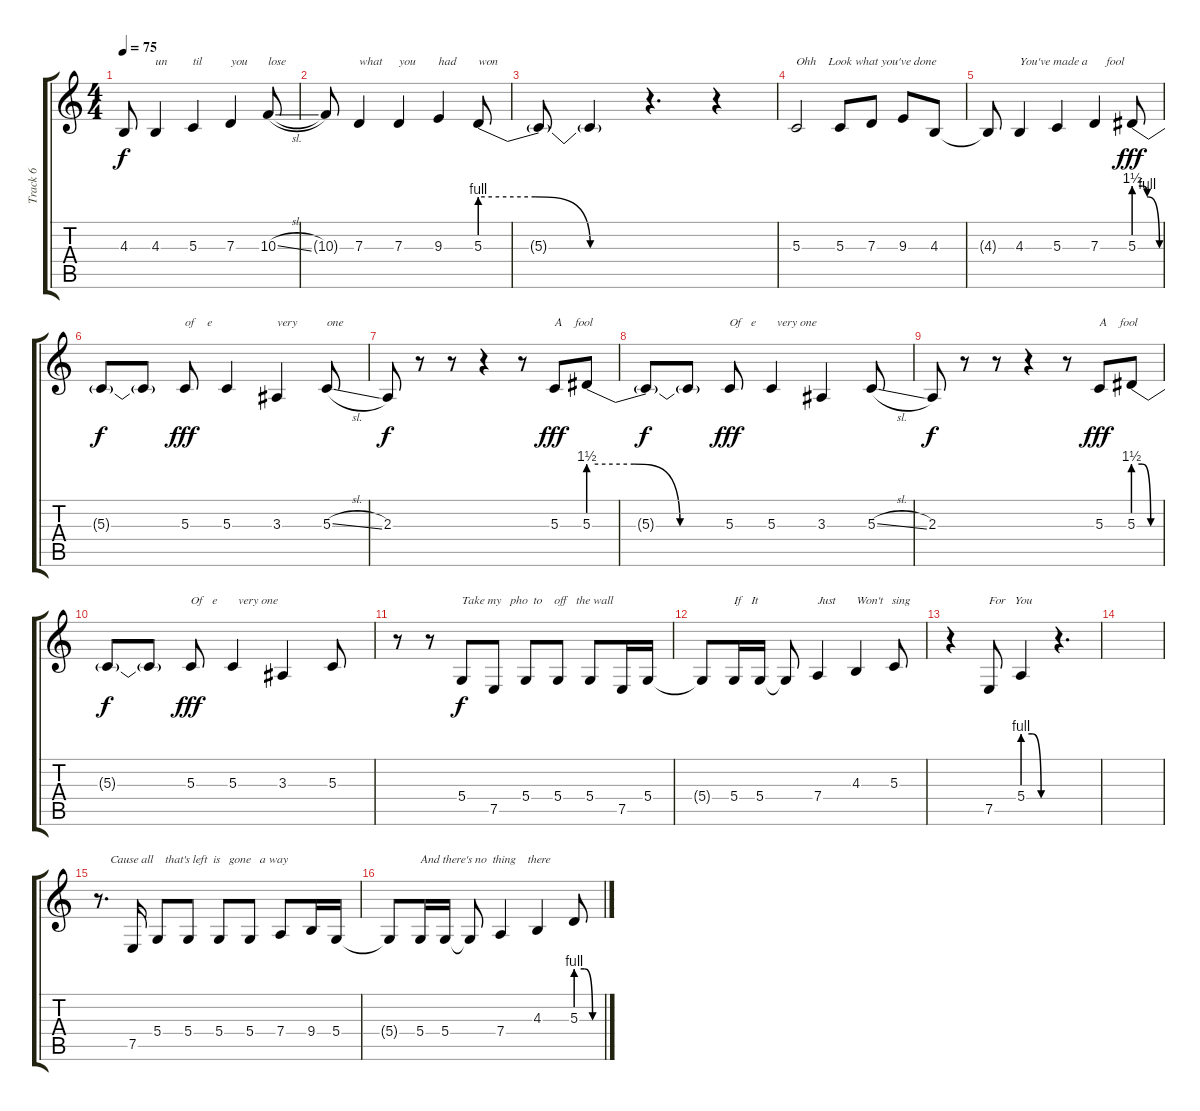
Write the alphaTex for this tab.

\track ("Track 6" "Track 6") {instrument viola}
\staff {score tabs}
\tuning (E4 B3 G3 D3 A2 E2) {hide}
\ts (4 4)
\tempo 75
\clef g2
\ks c
4.3{t}.8{dy f} 4.3.4{txt "un"} 5.3.4{txt "til"} 7.3.4{txt "you"} 10.3{sl}.8{txt "lose"} |
10.3{t}.8 7.3.4{txt "what"} 7.3.4{txt "you"} 9.3.4{txt "had"} 5.3{be (custom 0 4 20 4 40 0 60 0)}.8{txt "won"} |
5.3{t}.8 5.3{t}.4 r.4{d} r.4 |
5.3.2{txt "Ohh    Look what you've done"} 5.3.8 7.3.8 9.3.8 4.3.8 |
4.3{t}.8 4.3.4{txt "You've made a      fool"} 5.3.4 7.3.4 5.3{be (custom 0 6 20 6 31 4 60 0)}.8{dy fff} |
5.3{t}.8{dy f} 5.3{t}.8 5.3.8{txt "of    e" dy fff} 5.3.4 3.3.4{txt "very"} 5.3{sl}.8{txt "one"} |
2.3.8{dy f} r.8 r.8 r.4 r.8 5.3.8{txt "A    fool" dy fff} 5.3{be (custom 0 6 20 6 40 0 60 0)}.8 |
5.3{t}.8{dy f} 5.3{t}.8 5.3.8{txt "Of   e       very one" dy fff} 5.3.4 3.3.4 5.3{sl}.8 |
2.3.8{dy f} r.8 r.8 r.4 r.8 5.3.8{txt "A    fool" dy fff} 5.3{be (custom 0 6 20 6 40 0 60 0)}.8 |
5.3{t}.8{dy f} 5.3{t}.8 5.3.8{txt "Of   e       very one" dy fff} 5.3.4 3.3.4 5.3.8 |
r.8 r.8 5.4.8{txt "Take my   pho  to    off   the wall " dy f} 7.5.8 5.4.8 5.4.8 5.4.8 7.5.16 5.4.16 |
5.4{t}.8 5.4.16{txt "If   It "} 5.4.16 5.4{t}.8 7.4.4{txt "Just"} 4.3.4{txt "Won't   sing"} 5.3.8 |
r.4 7.5.8{txt "For   You"} 5.4{be (custom 0 4 20 4 40 0 60 0)}.4 r.4{d} |
|
r.8{d txt "    Cause all    that's left  is   gone   a way"} 7.5.16 5.4.8 5.4.8 5.4.8 5.4.8 7.4.8 9.4.16 5.4.16 |
5.4{t}.8 5.4.16{txt "And there's no  thing    there"} 5.4.16 5.4{t}.8 7.4.4 4.3.4 5.3{be (custom 0 4 20 4 40 0 60 0)}.8
